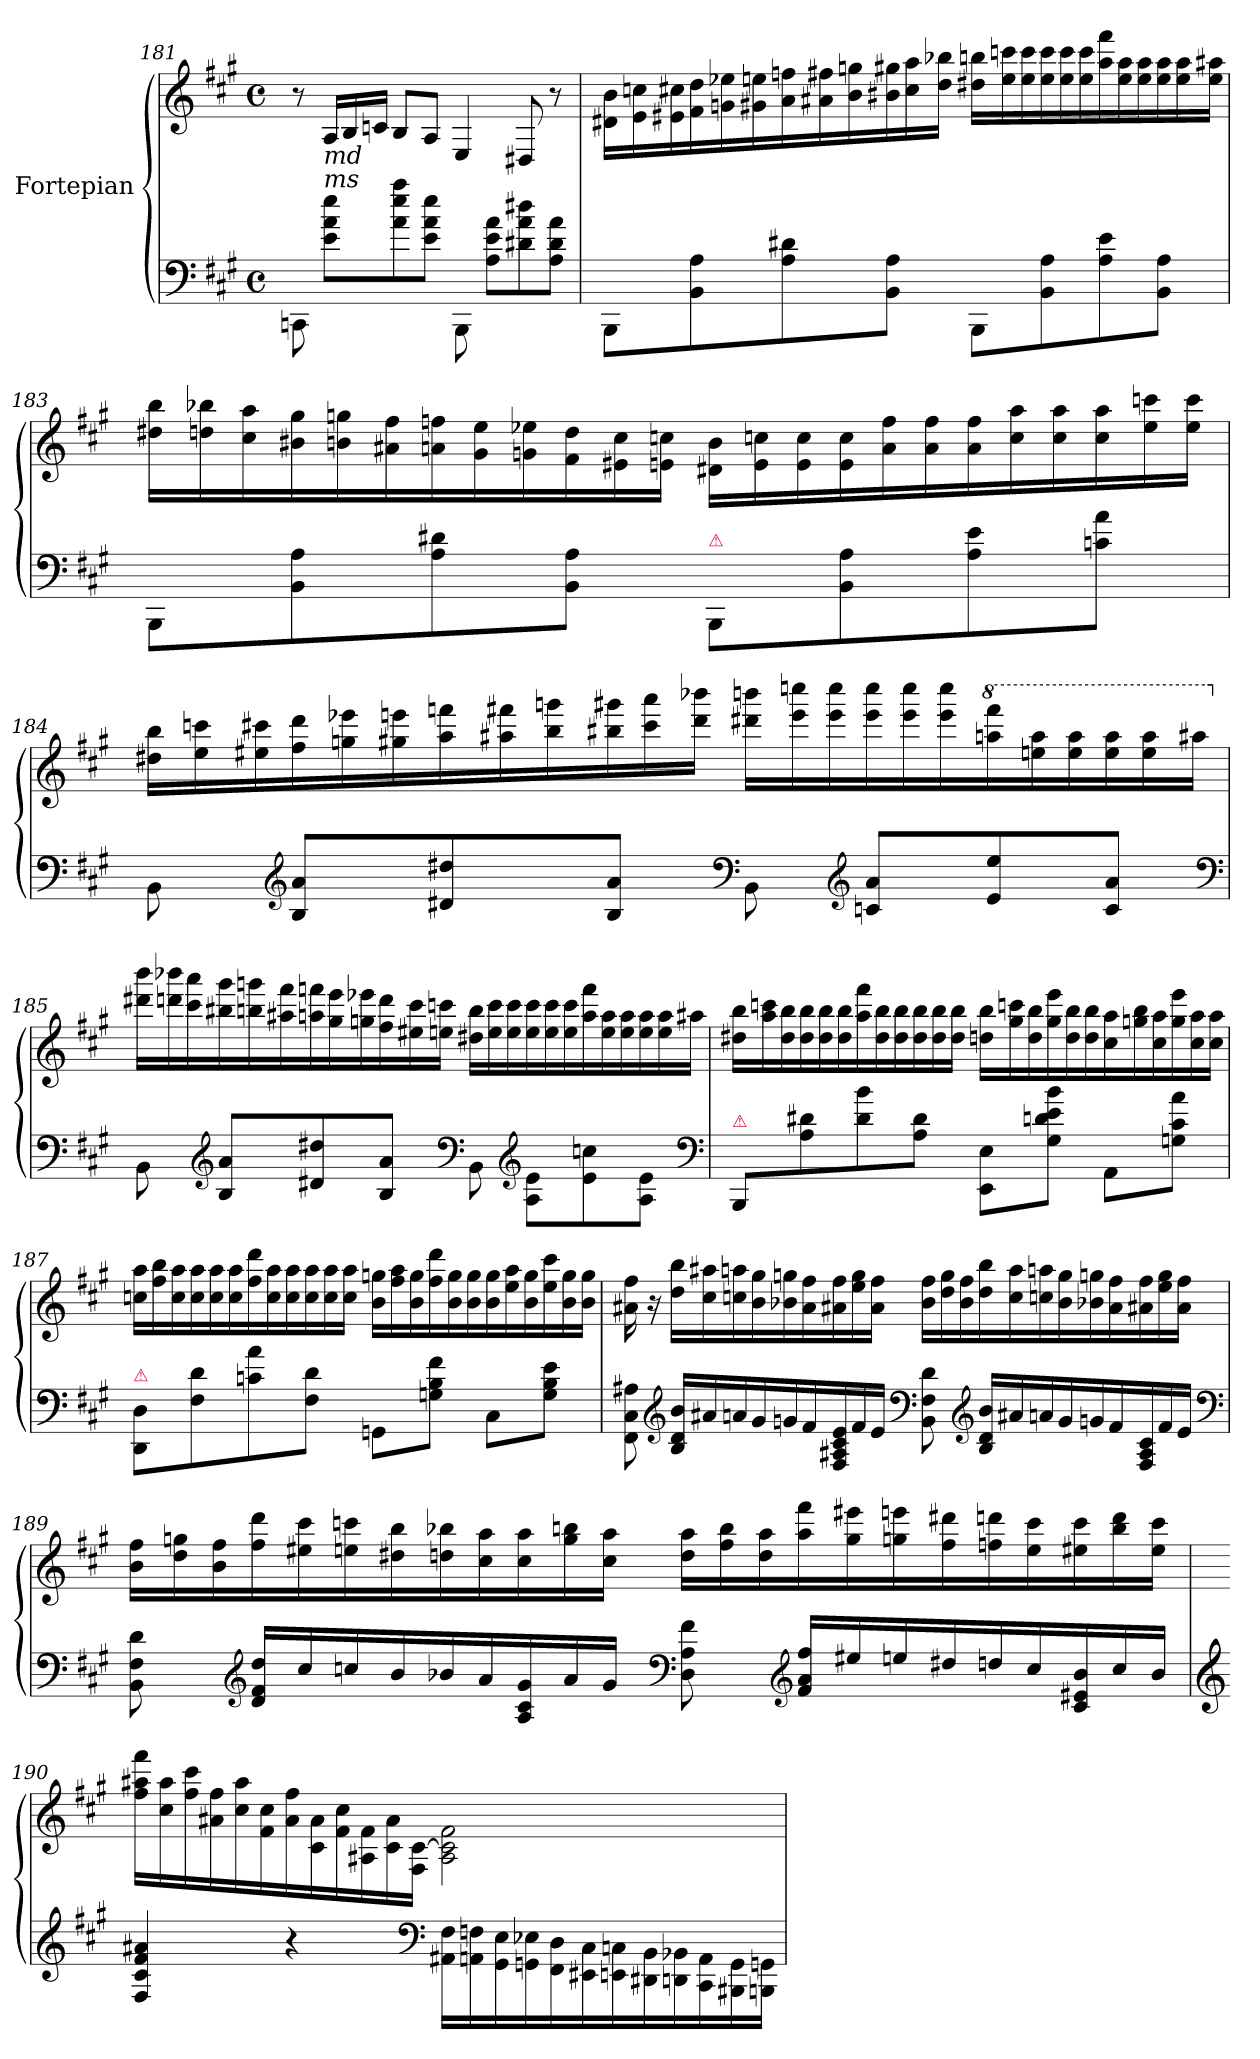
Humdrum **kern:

**kern	**kern
*part2	*part1
*staff2	*staff1
*I"Fortepian	*I"Fortepian
*clefF4	*clefG2
*k[f#c#g#]	*k[f#c#g#]
*M4/4	*M4/4
*met(c)	*met(c)
=181	=181
8CCn\	8r
*	*Xtuplet
!	!LO:TX:b:i:t=md
!LO:TX:a:i:t=ms	!
8e\ 8a\ 8ee\L	24A/LL
.	24B/
.	24cn/JJ
8a\ 8ee\ 8aa\	8B/L
8e\ 8a\ 8ee\J	8A/J
8BBB\	4E/
8A\ 8e\ 8a\L	.
8d#X\ 8a\ 8dd#X\	8D#X/
8A\ 8d#\ 8a\J	8r
=182	=182
8BBB\L	24d#X\ 24b\LL
.	24e\ 24ccn\
.	24e#X\ 24cc#X\
8BB\ 8A\	24f#\ 24dd\
.	24gn\ 24ee-X\
.	24g#X\ 24een\
8A\ 8d#X\	24a\ 24ffn\
.	24a#X\ 24ff#X\
.	24b\ 24ggn\
8BB\ 8A\J	24b#X\ 24gg#X\
.	24cc#\ 24aa\
.	24dd\ 24bb-X\JJ
8BBB\L	24dd#X\ 24bbn\LL
.	24ee\ 24cccn\
.	24ee\ 24ccc\
8BB\ 8A\	24ee\ 24ccc\
.	24ee\ 24ccc\
.	24ee\ 24ccc\
8A\ 8e\	24aa\ 24fff#\
.	24ee\ 24aa\
.	24ee\ 24aa\
8BB\ 8A\J	24ee\ 24aa\
.	24ee\ 24aa\
.	24ee\ 24aa#X\JJ
=183	=183
8BBB\L	24dd#X\ 24bb\LL
.	24ddn\ 24bb-X\
.	24cc#\ 24aa\
8BB\ 8A\	24b#X\ 24gg#\
.	24bn\ 24ggn\
.	24a#X\ 24ff#\
8A\ 8d#X\	24an\ 24ffn\
.	24g#\ 24ee\
.	24gn\ 24ee-X\
8BB\ 8A\J	24f#\ 24dd\
.	24e#X\ 24cc#\
.	24en\ 24ccn\JJ
!LO:TX:a:color=crimson:t=⚠	!
8BBB/L	24d#X\ 24b\LL
.	24e\ 24ccn\
.	24e\ 24cc\
8BB\ 8A\	24e\ 24cc\
.	24a\ 24ff\
.	24a\ 24ff\
8A\ 8e\	24a\ 24ff\
.	24cc\ 24aa\
.	24cc\ 24aa\
8cn\ 8a\J	24cc\ 24aa\
.	24ee-\ 24cccn\
.	24ee-\ 24ccc\JJ
=184	=184
8BB\	24dd#X\ 24bb\LL
.	24ee\ 24cccn\
.	24ee#X\ 24ccc#X\
*clefG2	*
8B/ 8a/L	24ff#\ 24ddd\
.	24ggn\ 24eee-X\
.	24gg#X\ 24eeen\
8d#X/ 8dd#X/	24aa\ 24fffn\
.	24aa#X\ 24fff#X\
.	24bb\ 24gggn\
8B/ 8a/J	24bb#X\ 24ggg#X\
.	24ccc#\ 24aaa\
.	24ddd\ 24bbb-X\JJ
*clefF4	*
8BB\	24ddd#X\ 24bbbn\LL
.	24eee\ 24ccccn\
.	24eee\ 24cccc\
*clefG2	*
8cn/ 8a/L	24eee\ 24cccc\
.	24eee\ 24cccc\
.	24eee\ 24cccc\
*	*8va
8e/ 8ee/	24aaa\ 24ffff#\
.	24eee\ 24aaa\
.	24eee\ 24aaa\
8c/ 8a/J	24eee\ 24aaa\
.	24eee\ 24aaa\
.	24aaa#X\JJ
*clefF4	*
=185	=185
*	*X8va
8BB\	24ddd#X\ 24bbb\LL
.	24dddn\ 24bbb-X\
.	24ccc#\ 24aaa\
*clefG2	*
8B/ 8a/L	24bb#X\ 24ggg#\
.	24bbn\ 24gggn\
.	24aa#X\ 24fff#\
8d#X/ 8dd#X/	24aan\ 24fffn\
.	24gg#\ 24eee\
.	24ggn\ 24eee-X\
8B/ 8a/J	24ff#\ 24ddd\
.	24ee#X\ 24ccc#\
.	24een\ 24cccn\JJ
*clefF4	*
8BB\	24dd#X\ 24bb\LL
.	24ee\ 24ccc\
.	24ee\ 24ccc\
*clefG2	*
8A\ 8e\L	24ee\ 24ccc\
.	24ee\ 24ccc\
.	24ee\ 24ccc\
8e\ 8ccn\	24aa\ 24fff\
.	24ee\ 24aa\
.	24ee\ 24aa\
8A\ 8e\J	24ee\ 24aa\
.	24ee\ 24aa\
.	24aa#X\JJ
*clefF4	*
=186	=186
!LO:TX:a:color=crimson:t=⚠	!
8BBB/L	24dd#X\ 24bb\LL
.	24aa\ 24cccn\
.	24dd#\ 24bb\
8A\ 8d#X\	24dd#\ 24bb\
.	24dd#\ 24bb\
.	24dd#\ 24bb\
8d#\ 8b\	24aa\ 24fff#\
.	24dd#\ 24bb\
.	24dd#\ 24bb\
8A\ 8d#\J	24dd#\ 24bb\
.	24dd#\ 24bb\
.	24dd#\ 24bb\JJ
8EE\ 8E\L	24ddn\ 24bb\LL
.	24gg#\ 24cccn\
.	24dd\ 24bb\
8G#\ 8dn\ 8e\ 8b\J	24gg#\ 24eee\
.	24dd\ 24bb\
.	24dd\ 24bb\
8AA\L	24cc#\ 24aa\
.	24ggn\ 24bb\
.	24cc#\ 24aa\
8Gn\ 8c#\ 8a\J	24gg\ 24eee\
.	24cc#\ 24aa\
.	24cc#\ 24aa\JJ
=187	=187
!LO:TX:a:color=crimson:t=⚠	!
8DD/ 8D/L	24ccn\ 24aa\LL
.	24ff#\ 24bb\
.	24cc\ 24aa\
8F#\ 8d\	24cc\ 24aa\
.	24cc\ 24aa\
.	24cc\ 24aa\
8cn\ 8a\	24ff#\ 24ddd\
.	24cc\ 24aa\
.	24cc\ 24aa\
8F#\ 8d\J	24cc\ 24aa\
.	24cc\ 24aa\
.	24cc\ 24aa\JJ
8GGn\L	24b\ 24ggn\LL
.	24ff#\ 24aa\
.	24b\ 24gg\
8Gn\ 8B\ 8f#\J	24ff#\ 24ddd\
.	24b\ 24gg\
.	24b\ 24gg\
8C#\L	24b\ 24gg\
.	24ee\ 24aa\
.	24b\ 24gg\
8G\ 8B\ 8e\J	24ee\ 24ccc#\
.	24b\ 24gg\
.	24b\ 24gg\JJ
=188	=188
8FF#\ 8C#\ 8A#X\	16a#X\ 16ff#\
.	16r
*clefG2	*
*Xtuplet	*
24B/ 24d/ 24b/LL	24dd\ 24bb\LL
24a#X/	24cc#\ 24aa#X\
24an/	24ccn\ 24aan\
24g#/	24b\ 24gg#\
24gn/	24b-X\ 24ggn\
24f#/	24a#\ 24ff#\
24F#/ 24A#X/ 24c#/ 24e/	24a#X\ 24ff#\
24f#/	24ee\ 24gg\
24e/JJ	24a#\ 24ff#\JJ
*clefF4	*
8BB\ 8F#\ 8d\	24b-\ 24ff#\LL
.	24dd\ 24gg\
.	24b-\ 24ff#\
*clefG2	*
24B/ 24d/ 24b/LL	24dd\ 24bb\
24a#X/	24cc\ 24aa\
24an/	24ccn\ 24aan\
24g/	24b-\ 24gg\
24gn/	24b-X\ 24ggn\
24f#/	24a#\ 24ff#\
24F#/ 24A#/ 24c#/	24a#X\ 24ff#\
24f#/	24ee\ 24gg\
24e/JJ	24a#\ 24ff#\JJ
*clefF4	*
=189	=189
8BB\ 8F#\ 8d\	24b\ 24ff#\LL
.	24dd\ 24ggn\
.	24b\ 24ff#\
*clefG2	*
24d/ 24f#/ 24dd/LL	24ff#\ 24ddd\
24cc#/	24ee#X\ 24ccc#\
24ccn/	24een\ 24cccn\
24b/	24dd#X\ 24bb\
24b-X/	24ddn\ 24bb-X\
24a/	24cc#\ 24aa\
24A/ 24c#/ 24g#/	24cc#\ 24aa\
24a/	24gg\ 24bbn\
24g#/JJ	24cc#\ 24aa\JJ
*clefF4	*
8D\ 8A\ 8f#\	24dd\ 24aa\LL
.	24ff#\ 24bb\
.	24dd\ 24aa\
*clefG2	*
24f#/ 24a/ 24ff#/LL	24aa\ 24fff#\
24ee#X/	24gg\ 24eee#X\
24een/	24ggn\ 24eeen\
24dd#X/	24ff#\ 24ddd#X\
24ddn/	24ffn\ 24dddn\
24cc/	24ee\ 24ccc\
24c#/ 24e#X/ 24b-/	24ee#X\ 24ccc\
24cc/	24bb\ 24ddd\
24b-/JJ	24ee#\ 24ccc\JJ
=190	=190
*clefG2	*
4F#/ 4c#/ 4f#/ 4a#X/	24ff#\ 24aa#X\ 24fff#\LL
.	24cc#\ 24aa#\
.	24ff#\ 24ccc#\
.	24a#X\ 24ff#\
.	24cc#\ 24aa#\
.	24f#\ 24cc#\
4r	24a#\ 24ff#\
.	24c#\ 24a#\
.	24f#\ 24cc#\
.	24A#X\ 24f#\
.	24c#\ 24a#\
.	24F#\ [24c#\JJ
*clefF4	*
24AA#X\ 24F#\LL	2A#\ 2c#]\ 2f#\
24AAn\ 24Fn\	.
24GG#\ 24E\	.
24GGn\ 24E-X\	.
24FF#\ 24D\	.
24EE#X\ 24C#\	.
24EEn\ 24Cn\	.
24DD#X\ 24BB\	.
24DDn\ 24BB-X\	.
24CC#\ 24AA\	.
24BBB#X\ 24GG\	.
24BBBn\ 24GGn\JJ	.
=	=
*-	*-
